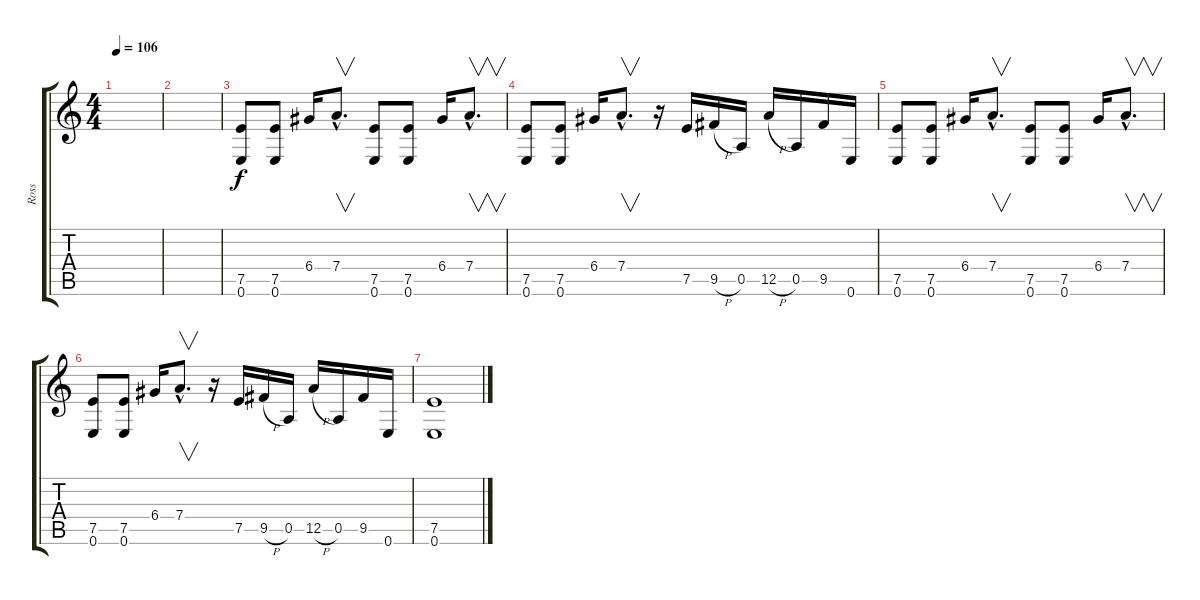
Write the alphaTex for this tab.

\track ("Ross" "Ross") {instrument overdrivenguitar}
\staff {score tabs}
\tuning (E4 B3 G3 D3 A2 E2) {hide}
\ts (4 4)
\tempo 106
\clef g2
\ks c
|
|
(7.5 0.6).8{dy f} (7.5 0.6).8 6.4.16 7.4{hac}.8{v d} (7.5 0.6).8 (7.5 0.6).8 6.4.16 7.4{hac}.8{v d} |
(7.5 0.6).8 (7.5 0.6).8 6.4.16 7.4{hac}.8{v d} r.16 7.5.16 9.5{h}.16 0.5.16 12.5{h}.16 0.5.16 9.5.16 0.6.16 |
(7.5 0.6).8 (7.5 0.6).8 6.4.16 7.4{hac}.8{v d} (7.5 0.6).8 (7.5 0.6).8 6.4.16 7.4{hac}.8{v d} |
(7.5 0.6).8 (7.5 0.6).8 6.4.16 7.4{hac}.8{v d} r.16 7.5.16 9.5{h}.16 0.5.16 12.5{h}.16 0.5.16 9.5.16 0.6.16 |
(7.5 0.6).1
